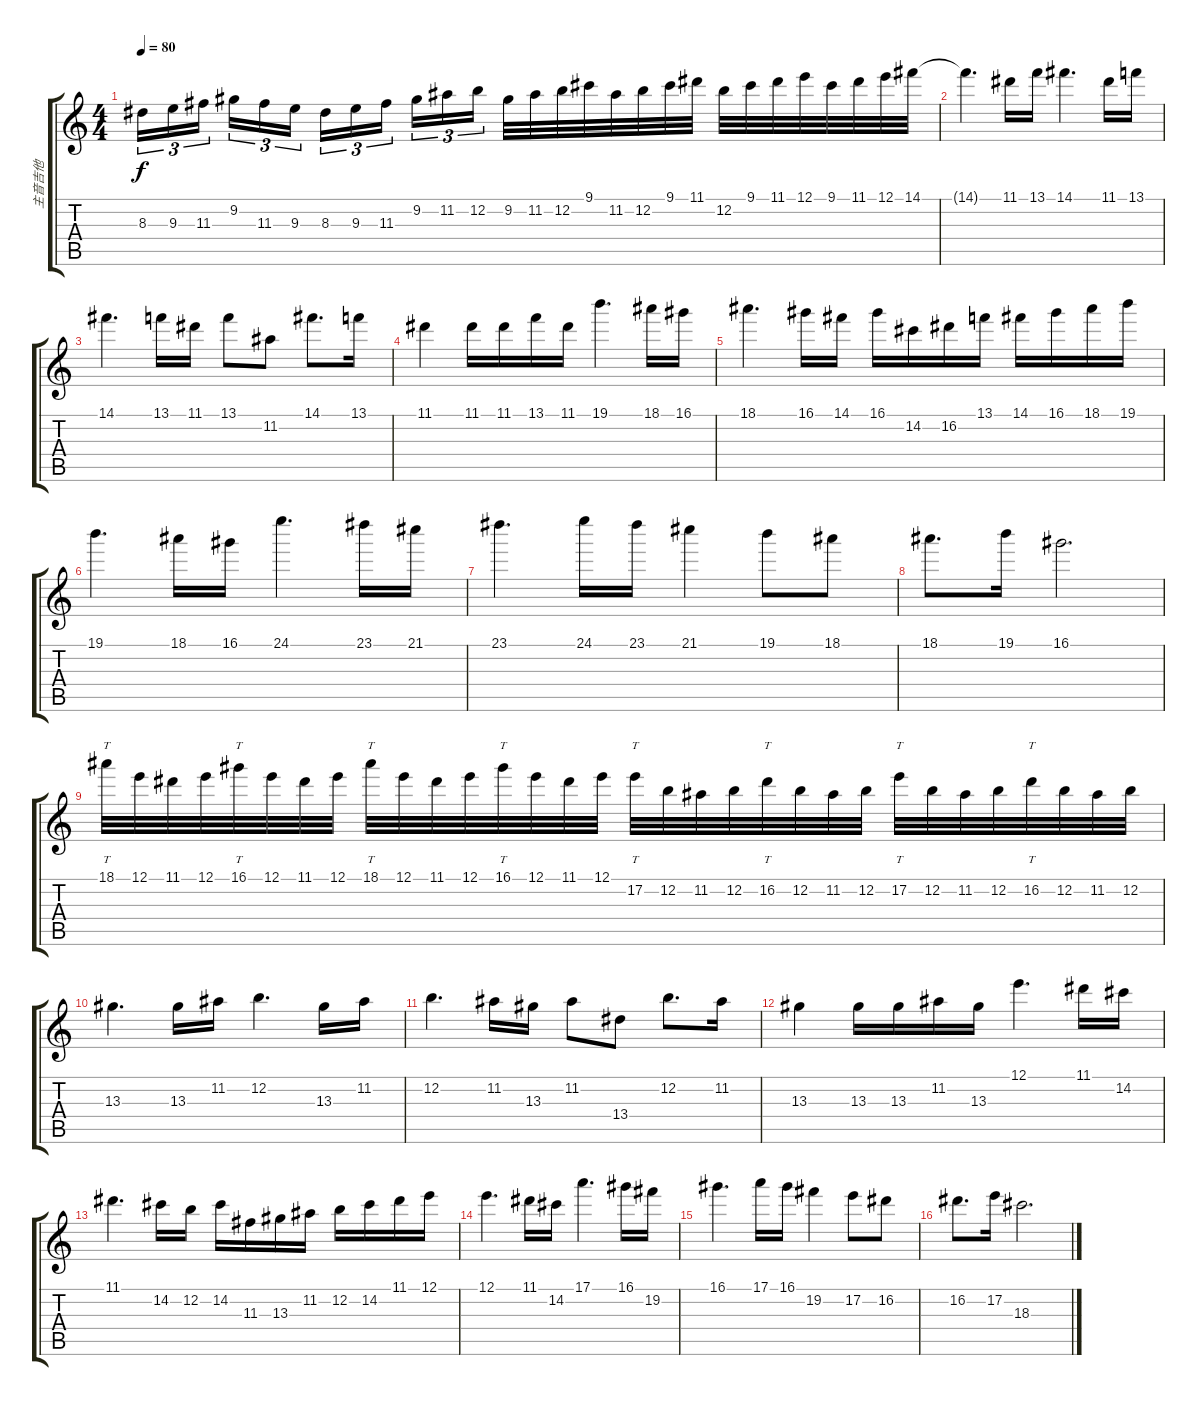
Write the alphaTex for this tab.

\track ("主音吉他" "主音吉他") {instrument distortionguitar}
\staff {score tabs}
\tuning (E4 B3 G3 D3 A2 E2) {hide}
\ts (4 4)
\tempo 80
\clef g2
\ks c
8.3.16{tu (3 2) dy f} 9.3.16{tu (3 2)} 11.3.16{tu (3 2) beam splitsecondary} 9.2.16{tu (3 2)} 11.3.16{tu (3 2)} 9.3.16{tu (3 2)} 8.3.16{tu (3 2)} 9.3.16{tu (3 2)} 11.3.16{tu (3 2) beam splitsecondary} 9.2.16{tu (3 2)} 11.2.16{tu (3 2)} 12.2.16{tu (3 2)} 9.2.32 11.2.32 12.2.32 9.1.32 11.2.32 12.2.32 9.1.32 11.1.32 12.2.32 9.1.32 11.1.32 12.1.32 9.1.32 11.1.32 12.1.32 14.1.32 |
14.1{t}.4{d} 11.1.16 13.1.16 14.1.4{d} 11.1.16 13.1.16 |
14.1.4{d} 13.1.16 11.1.16 13.1.8 11.2.8 14.1.8{d} 13.1.16 |
11.1.4 11.1.16 11.1.16 13.1.16 11.1.16 19.1.4{d} 18.1.16 16.1.16 |
18.1.4{d} 16.1.16 14.1.16 16.1.16 14.2.16 16.2.16 13.1.16 14.1.16 16.1.16 18.1.16 19.1.16 |
19.1.4{d} 18.1.16 16.1.16 24.1.4{d} 23.1.16 21.1.16 |
23.1.4{d} 24.1.16 23.1.16 21.1.4 19.1.8 18.1.8 |
18.1.8{d} 19.1.16 16.1.2{d} |
18.1.32{tt} 12.1.32 11.1.32 12.1.32 16.1.32{tt} 12.1.32 11.1.32 12.1.32 18.1.32{tt} 12.1.32 11.1.32 12.1.32 16.1.32{tt} 12.1.32 11.1.32 12.1.32 17.2.32{tt} 12.2.32 11.2.32 12.2.32 16.2.32{tt} 12.2.32 11.2.32 12.2.32 17.2.32{tt} 12.2.32 11.2.32 12.2.32 16.2.32{tt} 12.2.32 11.2.32 12.2.32 |
13.3.4{d} 13.3.16 11.2.16 12.2.4{d} 13.3.16 11.2.16 |
12.2.4{d} 11.2.16 13.3.16 11.2.8 13.4.8 12.2.8{d} 11.2.16 |
13.3.4 13.3.16 13.3.16 11.2.16 13.3.16 12.1.4{d} 11.1.16 14.2.16 |
11.1.4{d} 14.2.16 12.2.16 14.2.16 11.3.16 13.3.16 11.2.16 12.2.16 14.2.16 11.1.16 12.1.16 |
12.1.4{d} 11.1.16 14.2.16 17.1.4{d} 16.1.16 19.2.16 |
16.1.4{d} 17.1.16 16.1.16 19.2.4 17.2.8 16.2.8 |
16.2.8{d} 17.2.16 18.3.2{d}
